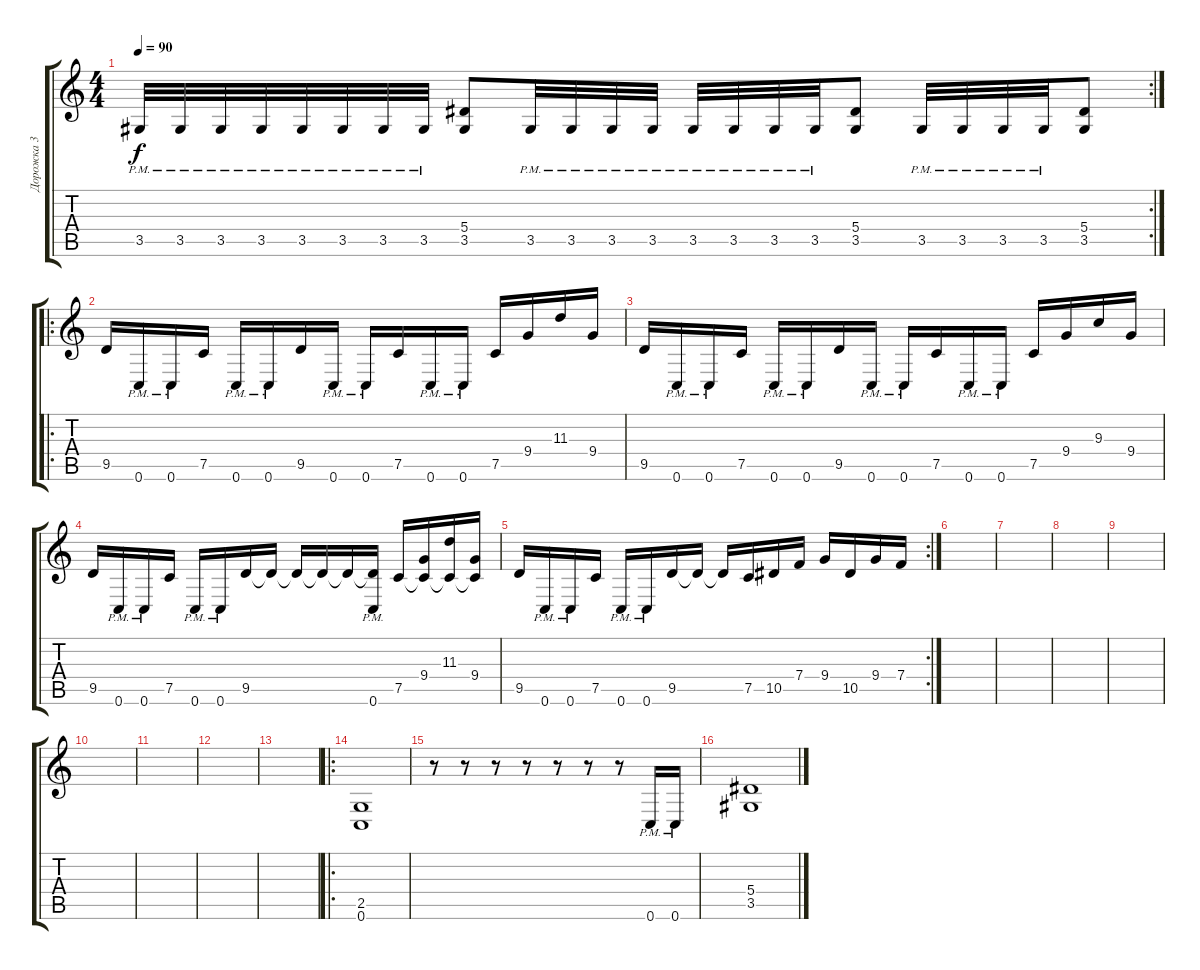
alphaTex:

\track ("Дорожка 3" "Дорожка 3") {instrument distortionguitar}
\staff {score tabs}
\tuning (C4 G3 Eb3 Bb2 F2 C2) {hide}
\rc 2
\ts (4 4)
\tempo 90
\clef g2
\ks c
3.5{pm}.32{dy f} 3.5{pm}.32 3.5{pm}.32 3.5{pm}.32 3.5{pm}.32 3.5{pm}.32 3.5{pm}.32 3.5{pm}.32 (5.4 3.5).8 3.5{pm}.32 3.5{pm}.32 3.5{pm}.32 3.5{pm}.32 3.5{pm}.32 3.5{pm}.32 3.5{pm}.32 3.5{pm}.32 (5.4 3.5).8 3.5{pm}.32 3.5{pm}.32 3.5{pm}.32 3.5{pm}.32 (5.4 3.5).8 |
\ro
9.5.16 0.6{pm}.16 0.6{pm}.16 7.5.16 0.6{pm}.16 0.6{pm}.16 9.5.16 0.6{pm}.16 0.6{pm}.16 7.5.16 0.6{pm}.16 0.6{pm}.16 7.5.16 9.4.16 11.3.16 9.4.16 |
9.5.16 0.6{pm}.16 0.6{pm}.16 7.5.16 0.6{pm}.16 0.6{pm}.16 9.5.16 0.6{pm}.16 0.6{pm}.16 7.5.16 0.6{pm}.16 0.6{pm}.16 7.5.16 9.4.16 9.3.16 9.4.16 |
9.5.16 0.6{pm}.16 0.6{pm}.16 7.5.16 0.6{pm}.16 0.6{pm}.16 9.5.16 9.5{t}.16 9.5{t}.16 9.5{t}.16 9.5{t}.16 (9.5{t} 0.6{pm}).16 7.5.16 (9.4 7.5{t}).16 (11.3 7.5{t}).16 (9.4 7.5{t}).16 |
\rc 2
9.5.16 0.6{pm}.16 0.6{pm}.16 7.5.16 0.6{pm}.16 0.6{pm}.16 9.5.16 9.5{t}.16 9.5{t}.16 7.5.16 10.5.16 7.4.16 9.4.16 10.5.16 9.4.16 7.4.16 |
|
|
|
|
|
|
|
|
\ro
(2.5 0.6).1 |
r.8 r.8 r.8 r.8 r.8 r.8 r.8 0.6{pm}.16 0.6{pm}.16 |
(5.4 3.5).1
